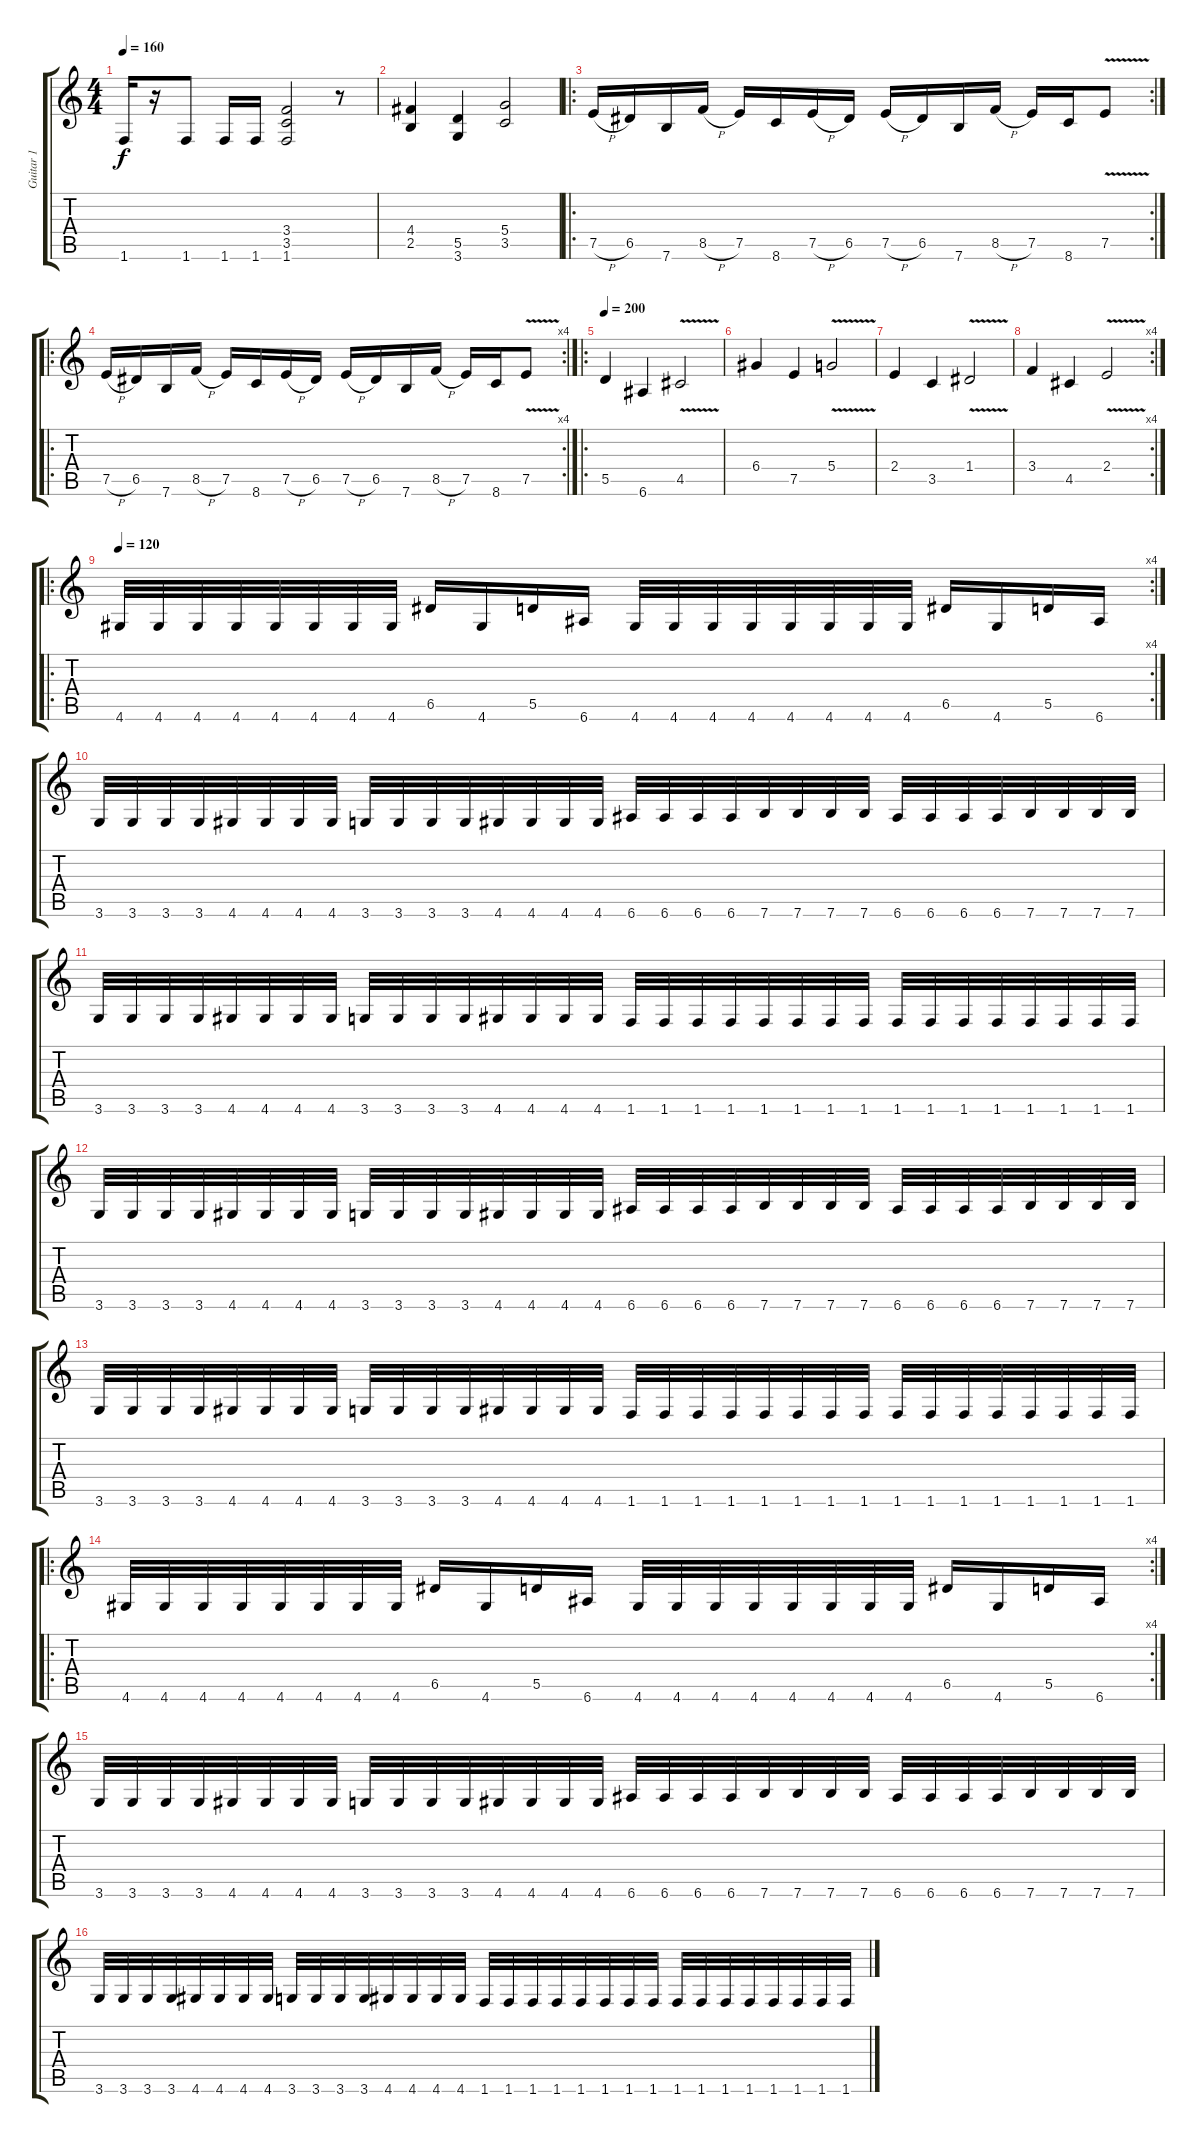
\track ("Guitar 1" "Guitar 1") {instrument distortionguitar}
\staff {score tabs}
\tuning (E4 B3 G3 D3 A2 E2) {hide}
\ts (4 4)
\tempo 160
\clef g2
\ks c
1.6.16{dy f} r.16 1.6.8 1.6.16 1.6.16 (3.4 3.5 1.6).2 r.8 |
(4.4 2.5).4 (5.5 3.6).4 (5.4 3.5).2 |
\ro
\rc 2
7.5{h}.16 6.5.16 7.6.16 8.5{h}.16 7.5.16 8.6.16 7.5{h}.16 6.5.16 7.5{h}.16 6.5.16 7.6.16 8.5{h}.16 7.5.16 8.6.16 7.5{v}.8 |
\ro
\rc 4
7.5{h}.16 6.5.16 7.6.16 8.5{h}.16 7.5.16 8.6.16 7.5{h}.16 6.5.16 7.5{h}.16 6.5.16 7.6.16 8.5{h}.16 7.5.16 8.6.16 7.5{v}.8 |
\ro
\tempo 200
5.5.4 6.6.4 4.5{v}.2 |
6.4.4 7.5.4 5.4{v}.2 |
2.4.4 3.5.4 1.4{v}.2 |
\rc 4
3.4.4 4.5.4 2.4{v}.2 |
\ro
\rc 4
\tempo 120
4.6.32 4.6.32 4.6.32 4.6.32 4.6.32 4.6.32 4.6.32 4.6.32 6.5.16 4.6.16 5.5.16 6.6.16 4.6.32 4.6.32 4.6.32 4.6.32 4.6.32 4.6.32 4.6.32 4.6.32 6.5.16 4.6.16 5.5.16 6.6.16 |
3.6.32 3.6.32 3.6.32 3.6.32 4.6.32 4.6.32 4.6.32 4.6.32 3.6.32 3.6.32 3.6.32 3.6.32 4.6.32 4.6.32 4.6.32 4.6.32 6.6.32 6.6.32 6.6.32 6.6.32 7.6.32 7.6.32 7.6.32 7.6.32 6.6.32 6.6.32 6.6.32 6.6.32 7.6.32 7.6.32 7.6.32 7.6.32 |
3.6.32 3.6.32 3.6.32 3.6.32 4.6.32 4.6.32 4.6.32 4.6.32 3.6.32 3.6.32 3.6.32 3.6.32 4.6.32 4.6.32 4.6.32 4.6.32 1.6.32 1.6.32 1.6.32 1.6.32 1.6.32 1.6.32 1.6.32 1.6.32 1.6.32 1.6.32 1.6.32 1.6.32 1.6.32 1.6.32 1.6.32 1.6.32 |
3.6.32 3.6.32 3.6.32 3.6.32 4.6.32 4.6.32 4.6.32 4.6.32 3.6.32 3.6.32 3.6.32 3.6.32 4.6.32 4.6.32 4.6.32 4.6.32 6.6.32 6.6.32 6.6.32 6.6.32 7.6.32 7.6.32 7.6.32 7.6.32 6.6.32 6.6.32 6.6.32 6.6.32 7.6.32 7.6.32 7.6.32 7.6.32 |
3.6.32 3.6.32 3.6.32 3.6.32 4.6.32 4.6.32 4.6.32 4.6.32 3.6.32 3.6.32 3.6.32 3.6.32 4.6.32 4.6.32 4.6.32 4.6.32 1.6.32 1.6.32 1.6.32 1.6.32 1.6.32 1.6.32 1.6.32 1.6.32 1.6.32 1.6.32 1.6.32 1.6.32 1.6.32 1.6.32 1.6.32 1.6.32 |
\ro
\rc 4
4.6.32 4.6.32 4.6.32 4.6.32 4.6.32 4.6.32 4.6.32 4.6.32 6.5.16 4.6.16 5.5.16 6.6.16 4.6.32 4.6.32 4.6.32 4.6.32 4.6.32 4.6.32 4.6.32 4.6.32 6.5.16 4.6.16 5.5.16 6.6.16 |
3.6.32 3.6.32 3.6.32 3.6.32 4.6.32 4.6.32 4.6.32 4.6.32 3.6.32 3.6.32 3.6.32 3.6.32 4.6.32 4.6.32 4.6.32 4.6.32 6.6.32 6.6.32 6.6.32 6.6.32 7.6.32 7.6.32 7.6.32 7.6.32 6.6.32 6.6.32 6.6.32 6.6.32 7.6.32 7.6.32 7.6.32 7.6.32 |
3.6.32 3.6.32 3.6.32 3.6.32 4.6.32 4.6.32 4.6.32 4.6.32 3.6.32 3.6.32 3.6.32 3.6.32 4.6.32 4.6.32 4.6.32 4.6.32 1.6.32 1.6.32 1.6.32 1.6.32 1.6.32 1.6.32 1.6.32 1.6.32 1.6.32 1.6.32 1.6.32 1.6.32 1.6.32 1.6.32 1.6.32 1.6.32
